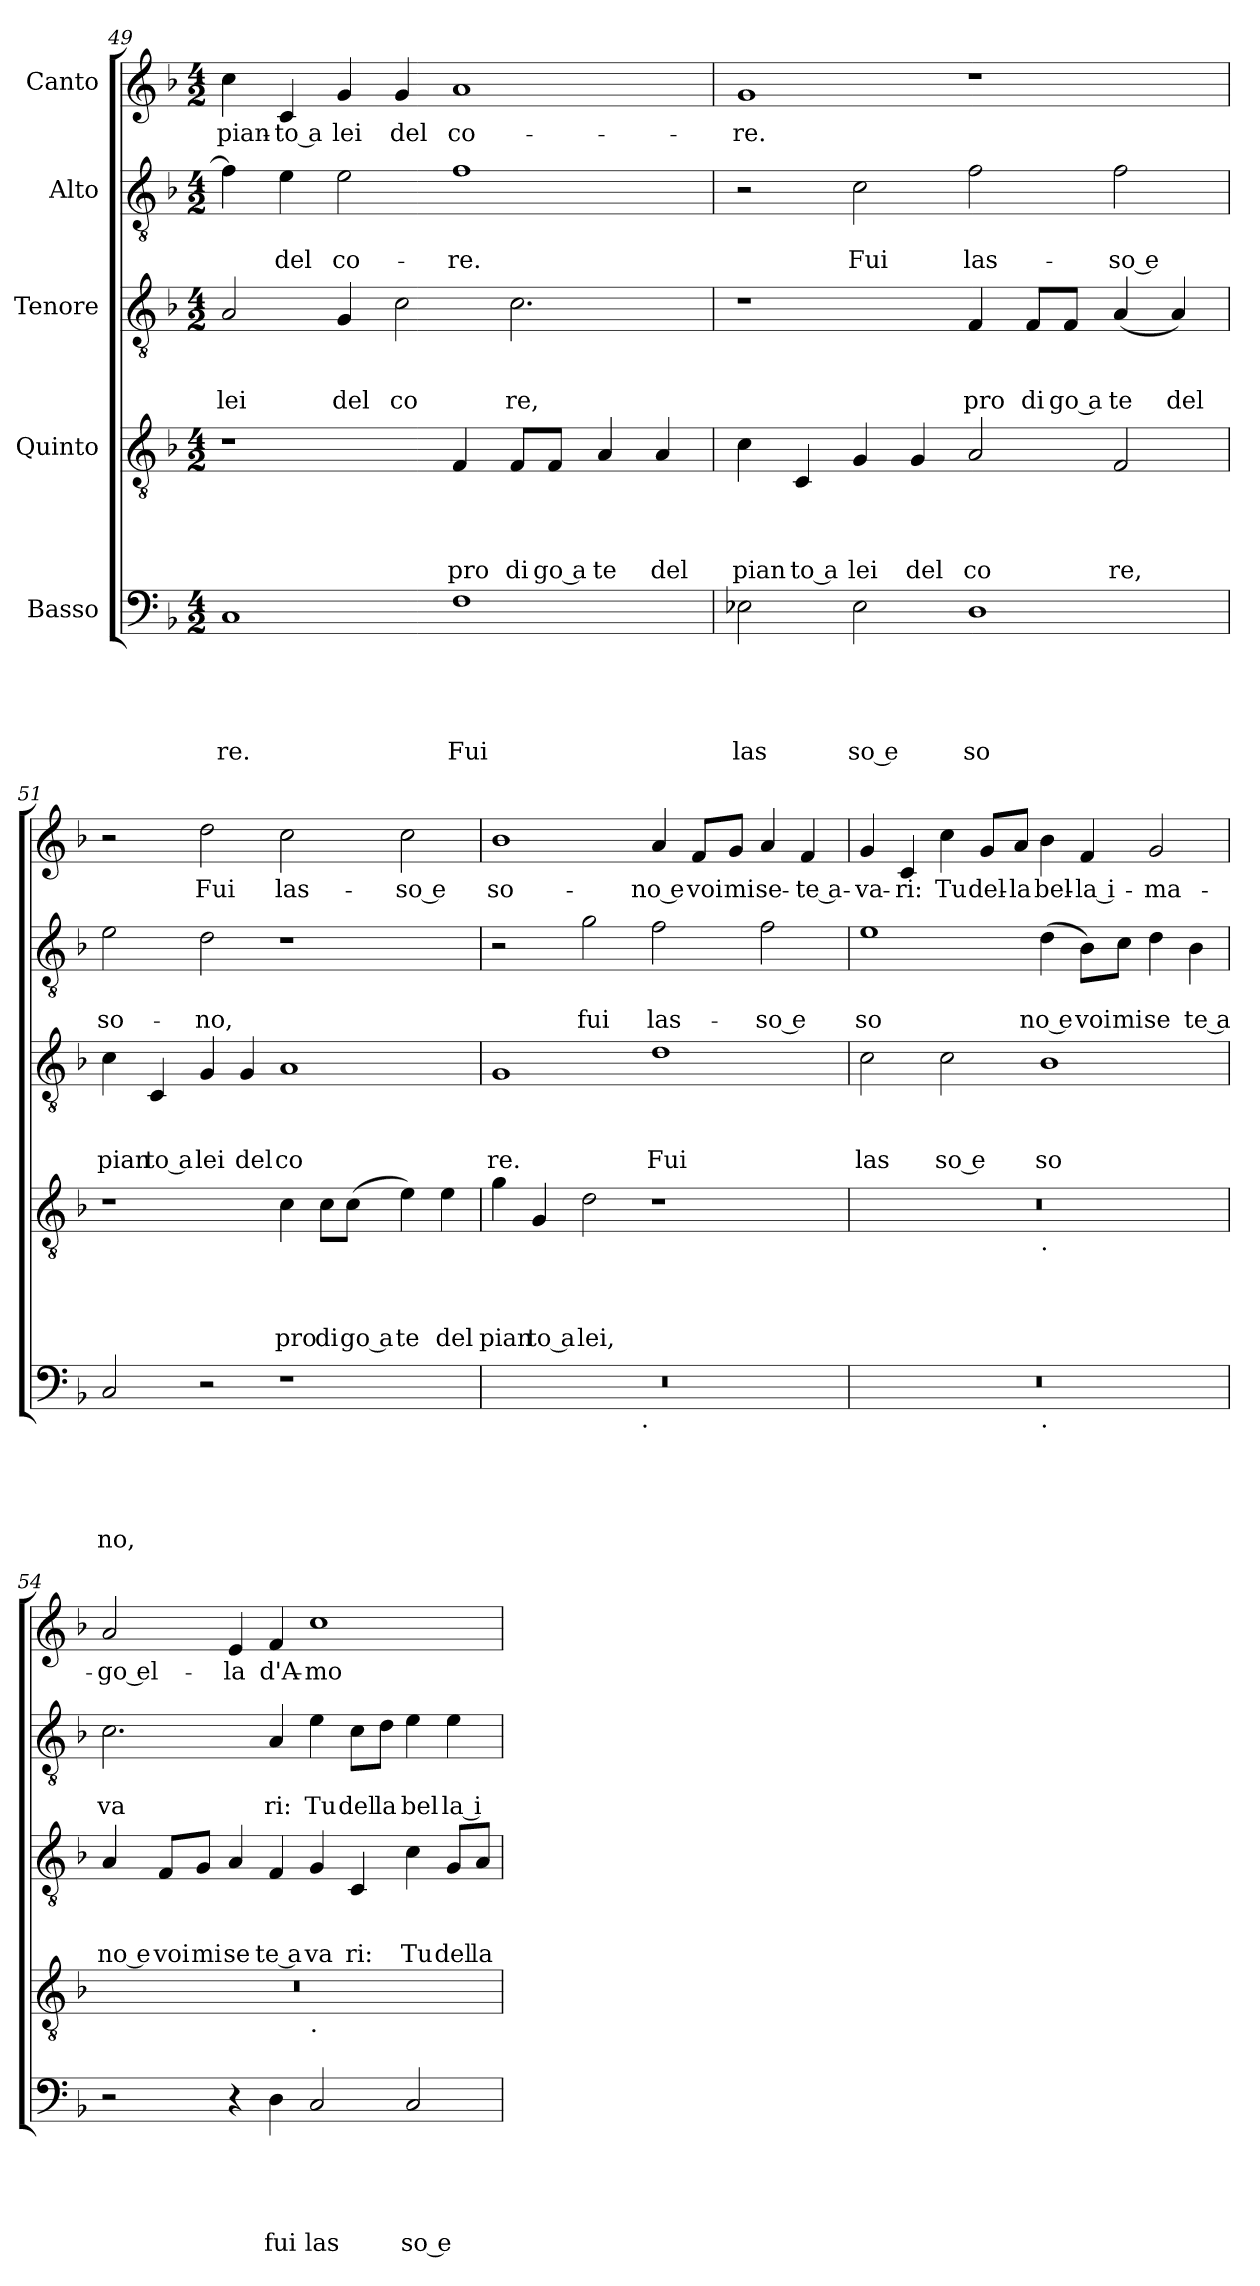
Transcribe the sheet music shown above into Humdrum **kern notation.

**kern	**text	**text	**text	**text	**text	**kern	**text	**text	**text	**text	**kern	**text	**text	**text	**kern	**text	**text	**kern	**text
*part5	*part5	*part5	*part5	*part5	*part5	*part4	*part4	*part4	*part4	*part4	*part3	*part3	*part3	*part3	*part2	*part2	*part2	*part1	*part1
*staff5	*staff5	*staff5	*staff5	*staff5	*staff5	*staff4	*staff4	*staff4	*staff4	*staff4	*staff3	*staff3	*staff3	*staff3	*staff2	*staff2	*staff2	*staff1	*staff1
*I"Basso	*	*	*	*	*	*I"Quinto	*	*	*	*	*I"Tenore	*	*	*	*I"Alto	*	*	*I"Canto	*
!!LO:PB:g=z
*clefF4	*	*	*	*	*	*clefGv2	*	*	*	*	*clefGv2	*	*	*	*clefGv2	*	*	*clefG2	*
*k[b-]	*	*	*	*	*	*k[b-]	*	*	*	*	*k[b-]	*	*	*	*k[b-]	*	*	*k[b-]	*
*F:	*	*	*	*	*	*F:	*	*	*	*	*F:	*	*	*	*F:	*	*	*F:	*
*M4/2	*	*	*	*	*	*M4/2	*	*	*	*	*M4/2	*	*	*	*M4/2	*	*	*M4/2	*
=49	=49	=49	=49	=49	=49	=49	=49	=49	=49	=49	=49	=49	=49	=49	=49	=49	=49	=49	=49
!	!	!	!	!	!LO:LY:b	!	!	!	!	!	!	!	!	!LO:LY:b	!	!	!	!	!LO:LY:b
1C	.	.	.	.	-re.	1r	.	.	.	.	2A/	.	.	lei	4f\]	.	.	4cc\	pian-
!	!	!	!	!	!	!	!	!	!	!	!	!	!	!	!	!	!LO:LY:b	!	!LO:LY:b:rj
.	.	.	.	.	.	.	.	.	.	.	.	.	.	.	4e\	.	del	4c/	-to a
!	!	!	!	!	!	!	!	!	!	!	!	!	!	!LO:LY:b	!	!	!LO:LY:b	!	!LO:LY:b
.	.	.	.	.	.	.	.	.	.	.	4G/	.	.	del	2e\	.	co-	4g/	lei
!	!	!	!	!	!	!	!	!	!	!	!	!	!	!LO:LY:b	!	!	!	!	!LO:LY:b
.	.	.	.	.	.	.	.	.	.	.	2c\	.	.	co	.	.	.	4g/	del
!	!	!	!	!	!LO:LY:b	!	!	!	!	!LO:LY:b	!	!	!	!	!	!	!LO:LY:b	!	!LO:LY:b
1F	.	.	.	.	Fui	4F/	.	.	.	pro	.	.	.	.	1f	.	-re.	1a	co-
!	!	!	!	!	!	!	!	!	!	!LO:LY:b	!	!	!	!LO:LY:b	!	!	!	!	!
.	.	.	.	.	.	8F/L	.	.	.	di	2.c\	.	.	re,	.	.	.	.	.
!	!	!	!	!	!	!	!	!	!	!LO:LY:b:rj	!	!	!	!	!	!	!	!	!
.	.	.	.	.	.	8F/J	.	.	.	go a	.	.	.	.	.	.	.	.	.
!	!	!	!	!	!	!	!	!	!	!LO:LY:b	!	!	!	!	!	!	!	!	!
.	.	.	.	.	.	4A/	.	.	.	te	.	.	.	.	.	.	.	.	.
!	!	!	!	!	!	!	!	!	!	!LO:LY:b	!	!	!	!	!	!	!	!	!
.	.	.	.	.	.	4A/	.	.	.	del	.	.	.	.	.	.	.	.	.
=50	=50	=50	=50	=50	=50	=50	=50	=50	=50	=50	=50	=50	=50	=50	=50	=50	=50	=50	=50
!	!	!	!	!	!LO:LY:b	!	!	!	!	!LO:LY:b	!	!	!	!	!	!	!	!	!LO:LY:b
2E-X\	.	.	.	.	las	4c\	.	.	.	pian	1r	.	.	.	2r	.	.	1g	-re.
!	!	!	!	!	!	!	!	!	!	!LO:LY:b:rj	!	!	!	!	!	!	!	!	!
.	.	.	.	.	.	4C/	.	.	.	to a	.	.	.	.	.	.	.	.	.
!	!	!	!	!	!LO:LY:b:rj	!	!	!	!	!LO:LY:b	!	!	!	!	!	!	!LO:LY:b	!	!
2E-\	.	.	.	.	so e	4G/	.	.	.	lei	.	.	.	.	2c\	.	Fui	.	.
!	!	!	!	!	!	!	!	!	!	!LO:LY:b	!	!	!	!	!	!	!	!	!
.	.	.	.	.	.	4G/	.	.	.	del	.	.	.	.	.	.	.	.	.
!	!	!	!	!	!LO:LY:b	!	!	!	!	!LO:LY:b	!	!	!	!LO:LY:b	!	!	!LO:LY:b	!	!
1D	.	.	.	.	so	2A/	.	.	.	co	4F/	.	.	pro	2f\	.	las-	1r	.
!	!	!	!	!	!	!	!	!	!	!	!	!	!	!LO:LY:b	!	!	!	!	!
.	.	.	.	.	.	.	.	.	.	.	8F/L	.	.	di	.	.	.	.	.
!	!	!	!	!	!	!	!	!	!	!	!	!	!	!LO:LY:b:rj	!	!	!	!	!
.	.	.	.	.	.	.	.	.	.	.	8F/J	.	.	go a	.	.	.	.	.
!	!	!	!	!	!	!	!	!	!	!LO:LY:b	!	!	!	!LO:LY:b	!	!	!LO:LY:b:rj	!	!
.	.	.	.	.	.	(2F/	.	.	.	re,	(4A/	.	.	te	2f\	.	-so e	.	.
!	!	!	!	!	!	!	!	!	!	!	!	!	!	!LO:LY:b	!	!	!	!	!
.	.	.	.	.	.	.	.	.	.	.	4A/)	.	.	del	.	.	.	.	.
=51	=51	=51	=51	=51	=51	=51	=51	=51	=51	=51	=51	=51	=51	=51	=51	=51	=51	=51	=51
!	!	!	!	!	!LO:LY:b	!	!	!	!	!	!	!	!	!LO:LY:b	!	!	!LO:LY:b	!	!
2C/	.	.	.	.	no,	1r	.	.	.	.	4c\	.	.	pian	2e\	.	so-	2r	.
!	!	!	!	!	!	!	!	!	!	!	!	!	!	!LO:LY:b:rj	!	!	!	!	!
.	.	.	.	.	.	.	.	.	.	.	4C/	.	.	to a	.	.	.	.	.
!	!	!	!	!	!	!	!	!	!	!	!	!	!	!LO:LY:b	!	!	!LO:LY:b	!	!LO:LY:b
2r	.	.	.	.	.	.	.	.	.	.	4G/	.	.	lei	2d\	.	-no,	2dd\	Fui
!	!	!	!	!	!	!	!	!	!	!	!	!	!	!LO:LY:b	!	!	!	!	!
.	.	.	.	.	.	.	.	.	.	.	4G/	.	.	del	.	.	.	.	.
!	!	!	!	!	!	!	!	!	!	!LO:LY:b	!	!	!	!LO:LY:b	!	!	!	!	!LO:LY:b
1r	.	.	.	.	.	4c\	.	.	.	pro	1A	.	.	co	1r	.	.	2cc\	las-
!	!	!	!	!	!	!	!	!	!	!LO:LY:b	!	!	!	!	!	!	!	!	!
.	.	.	.	.	.	8c\L	.	.	.	di	.	.	.	.	.	.	.	.	.
!	!	!	!	!	!	!	!	!	!	!LO:LY:b:rj	!	!	!	!	!	!	!	!	!
.	.	.	.	.	.	(<8c\J	.	.	.	go a	.	.	.	.	.	.	.	.	.
!	!	!	!	!	!	!	!	!	!	!LO:LY:b	!	!	!	!	!	!	!	!	!LO:LY:b:rj
.	.	.	.	.	.	4e\)	.	.	.	te	.	.	.	.	.	.	.	2cc\	-so e
!	!	!	!	!	!	!	!	!	!	!LO:LY:b	!	!	!	!	!	!	!	!	!
.	.	.	.	.	.	4e\	.	.	.	del	.	.	.	.	.	.	.	.	.
=52	=52	=52	=52	=52	=52	=52	=52	=52	=52	=52	=52	=52	=52	=52	=52	=52	=52	=52	=52
!	!	!	!	!	!	!	!	!	!	!LO:LY:b	!	!	!	!LO:LY:b	!	!	!	!	!LO:LY:b
*^	*	*	*	*	*	*	*	*	*	*	*	*	*	*	*	*	*	*	*
0r	2ryy	.	.	.	.	.	4g\	.	.	.	pian	1G	.	.	re.	2r	.	.	1b-	so-
!	!	!	!	!	!	!	!	!	!	!	!LO:LY:b:rj	!	!	!	!	!	!	!	!	!
.	.	.	.	.	.	.	4G/	.	.	.	to a	.	.	.	.	.	.	.	.	.
!	!	!	!	!	!	!	!	!	!	!	!LO:LY:b	!	!	!	!	!	!	!LO:LY:b	!	!
.	4...ryy	.	.	.	.	.	2d\	.	.	.	lei,	.	.	.	.	2g\	.	fui	.	.
!	!LO:TX:b:t=.	!	!	!	!	!	!	!	!	!	!	!	!	!	!	!	!	!	!	!
.	1ryy	.	.	.	.	.	.	.	.	.	.	.	.	.	.	.	.	.	.	.
!	!	!	!	!	!	!	!	!	!	!	!	!	!	!	!LO:LY:b	!	!	!LO:LY:b	!	!LO:LY:b:rj
.	.	.	.	.	.	.	1r	.	.	.	.	1d	.	.	Fui	2f\	.	las-	4a/	-no e
!	!	!	!	!	!	!	!	!	!	!	!	!	!	!	!	!	!	!	!	!LO:LY:b
.	.	.	.	.	.	.	.	.	.	.	.	.	.	.	.	.	.	.	8f/L	voi
!	!	!	!	!	!	!	!	!	!	!	!	!	!	!	!	!	!	!	!	!LO:LY:b
.	.	.	.	.	.	.	.	.	.	.	.	.	.	.	.	.	.	.	8g/J	mi
!	!	!	!	!	!	!	!	!	!	!	!	!	!	!	!	!	!	!LO:LY:b:rj	!	!LO:LY:b
.	.	.	.	.	.	.	.	.	.	.	.	.	.	.	.	2f\	.	-so e	4a/	se-
!	!	!	!	!	!	!	!	!	!	!	!	!	!	!	!	!	!	!	!	!LO:LY:b:rj
.	.	.	.	.	.	.	.	.	.	.	.	.	.	.	.	.	.	.	4f</	-te a-
.	32ryy	.	.	.	.	.	.	.	.	.	.	.	.	.	.	.	.	.	.	.
!!LO:LB:g=z
=53	=53	=53	=53	=53	=53	=53	=53	=53	=53	=53	=53	=53	=53	=53	=53	=53	=53	=53	=53	=53
!	!	!	!	!	!	!	!	!	!	!	!	!	!	!	!LO:LY:b	!	!	!LO:LY:b	!	!LO:LY:b
*	*	*	*	*	*	*	*^	*	*	*	*	*	*	*	*	*	*	*	*	*
0r	1ryy	.	.	.	.	.	0r	1ryy	.	.	.	.	2c\	.	.	las	1e	.	so	4g/	-va-
!	!	!	!	!	!	!	!	!	!	!	!	!	!	!	!	!	!	!	!	!	!LO:LY:b
.	.	.	.	.	.	.	.	.	.	.	.	.	.	.	.	.	.	.	.	4c/	-ri:
!	!	!	!	!	!	!	!	!	!	!	!	!	!	!	!	!LO:LY:b:rj	!	!	!	!	!LO:LY:b
.	.	.	.	.	.	.	.	.	.	.	.	.	2c\	.	.	so e	.	.	.	4cc\	Tu
!	!	!	!	!	!	!	!	!	!	!	!	!	!	!	!	!	!	!	!	!	!LO:LY:b
.	.	.	.	.	.	.	.	.	.	.	.	.	.	.	.	.	.	.	.	8g/L	del-
!	!	!	!	!	!	!	!	!	!	!	!	!	!	!	!	!	!	!	!	!	!LO:LY:b
.	.	.	.	.	.	.	.	.	.	.	.	.	.	.	.	.	.	.	.	8a/J	-la
!	!	!	!	!	!	!	!	!LO:TX:b:t=.	!	!	!	!	!	!	!	!	!	!	!	!	!
!	!LO:TX:b:t=.	!	!	!	!	!	!	!	!	!	!	!	!	!	!	!	!	!	!	!	!
!	!	!	!	!	!	!	!	!	!	!	!	!	!	!	!	!LO:LY:b	!	!	!LO:LY:b:rj	!	!LO:LY:b
.	1ryy	.	.	.	.	.	.	1ryy	.	.	.	.	1B-	.	.	so	(<4d\	.	no e	4b-\	bel-
!	!	!	!	!	!	!	!	!	!	!	!	!	!	!	!	!	!	!	!LO:LY:b	!	!LO:LY:b:rj
.	.	.	.	.	.	.	.	.	.	.	.	.	.	.	.	.	8B-\L)	.	voi	4f/	-la i-
!	!	!	!	!	!	!	!	!	!	!	!	!	!	!	!	!	!	!	!LO:LY:b	!	!
.	.	.	.	.	.	.	.	.	.	.	.	.	.	.	.	.	8c\J	.	mi	.	.
!	!	!	!	!	!	!	!	!	!	!	!	!	!	!	!	!	!	!	!LO:LY:b	!	!LO:LY:b
.	.	.	.	.	.	.	.	.	.	.	.	.	.	.	.	.	4d\	.	se	2g/	-ma-
!	!	!	!	!	!	!	!	!	!	!	!	!	!	!	!	!	!	!	!LO:LY:b:rj	!	!
.	.	.	.	.	.	.	.	.	.	.	.	.	.	.	.	.	4B-\	.	te a	.	.
=54	=54	=54	=54	=54	=54	=54	=54	=54	=54	=54	=54	=54	=54	=54	=54	=54	=54	=54	=54	=54	=54
!	!	!	!	!	!	!	!	!	!	!	!	!	!	!	!	!LO:LY:b:rj	!	!	!LO:LY:b	!	!LO:LY:b:rj
*v	*v	*	*	*	*	*	*	*	*	*	*	*	*	*	*	*	*	*	*	*	*
2r	.	.	.	.	.	0r	1ryy	.	.	.	.	4A/	.	.	no e	2.c\	.	va	2a/	-go el-
!	!	!	!	!	!	!	!	!	!	!	!	!	!	!	!LO:LY:b	!	!	!	!	!
.	.	.	.	.	.	.	.	.	.	.	.	8F/L	.	.	voi	.	.	.	.	.
!	!	!	!	!	!	!	!	!	!	!	!	!	!	!	!LO:LY:b	!	!	!	!	!
.	.	.	.	.	.	.	.	.	.	.	.	8G/J	.	.	mi	.	.	.	.	.
!	!	!	!	!	!	!	!	!	!	!	!	!	!	!	!LO:LY:b	!	!	!	!	!LO:LY:b
4r	.	.	.	.	.	.	.	.	.	.	.	4A/	.	.	se	.	.	.	4e/	-la
!	!	!	!	!	!LO:LY:b	!	!	!	!	!	!	!	!	!	!LO:LY:b:rj	!	!	!LO:LY:b	!	!LO:LY:b
4D\	.	.	.	.	fui	.	.	.	.	.	.	4F/	.	.	te a	4A/	.	ri:	4f/	d'A-
!	!	!	!	!	!	!	!LO:TX:b:t=.	!	!	!	!	!	!	!	!	!	!	!	!	!
!	!	!	!	!	!LO:LY:b	!	!	!	!	!	!	!	!	!	!LO:LY:b	!	!	!LO:LY:b	!	!LO:LY:b
2C/	.	.	.	.	las	.	1ryy	.	.	.	.	4G/	.	.	va	4e\	.	Tu	1cc	-mo-
!	!	!	!	!	!	!	!	!	!	!	!	!	!	!	!LO:LY:b	!	!	!LO:LY:b	!	!
.	.	.	.	.	.	.	.	.	.	.	.	4C/	.	.	ri:	8c\L	.	del	.	.
!	!	!	!	!	!	!	!	!	!	!	!	!	!	!	!	!	!	!LO:LY:b	!	!
.	.	.	.	.	.	.	.	.	.	.	.	.	.	.	.	8d\J	.	la	.	.
!	!	!	!	!	!LO:LY:b:rj	!	!	!	!	!	!	!	!	!	!LO:LY:b	!	!	!LO:LY:b	!	!
2C/	.	.	.	.	so e	.	.	.	.	.	.	4c\	.	.	Tu	4e\	.	bel	.	.
!	!	!	!	!	!	!	!	!	!	!	!	!	!	!	!LO:LY:b	!	!	!LO:LY:b:rj	!	!
.	.	.	.	.	.	.	.	.	.	.	.	8G/L	.	.	del	4e\	.	la i	.	.
!	!	!	!	!	!	!	!	!	!	!	!	!	!	!	!LO:LY:b	!	!	!	!	!
.	.	.	.	.	.	.	.	.	.	.	.	8A/J	.	.	la	.	.	.	.	.
*	*	*	*	*	*	*v	*v	*	*	*	*	*	*	*	*	*	*	*	*	*
=	=	=	=	=	=	=	=	=	=	=	=	=	=	=	=	=	=	=	=
*-	*-	*-	*-	*-	*-	*-	*-	*-	*-	*-	*-	*-	*-	*-	*-	*-	*-	*-	*-
